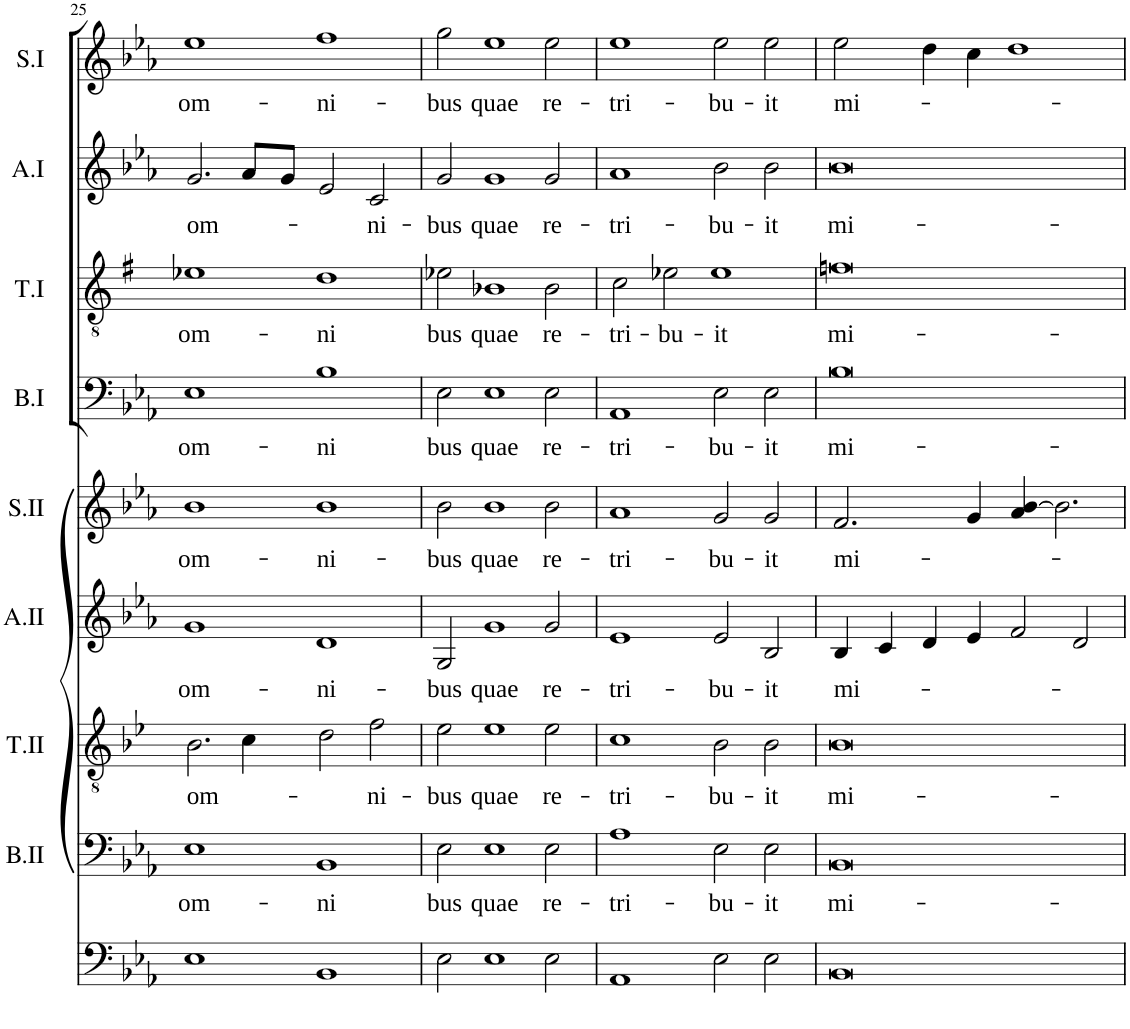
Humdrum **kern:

**kern	**kern	**text	**kern	**text	**kern	**text	**kern	**text	**kern	**text	**kern	**text	**kern	**text	**kern	**text
*part9	*part8	*part8	*part7	*part7	*part6	*part6	*part5	*part5	*part4	*part4	*part3	*part3	*part2	*part2	*part1	*part1
*staff9	*staff8	*staff8	*staff7	*staff7	*staff6	*staff6	*staff5	*staff5	*staff4	*staff4	*staff3	*staff3	*staff2	*staff2	*staff1	*staff1
*I"Violoncello	*I"Bass II	*	*I"Tenor II	*	*I"Alto II	*	*I"Soprano II	*	*I"Bass I	*	*I"Tenor.I	*	*I"Alto I	*	*I"Soprano I	*
*	*I'B.II	*	*I'T.II	*	*I'A.II	*	*I'S.II	*	*I'B.I	*	*I'T.I	*	*I'A.I	*	*I'S.I	*
!!LO:PB:g=z
*clefF4	*clefF4	*	*clefGv2	*	*clefG2	*	*clefG2	*	*clefF4	*	*clefGv2	*	*clefG2	*	*clefG2	*
*k[b-e-a-]	*k[b-e-a-]	*	*k[b-e-]	*	*k[b-e-a-]	*	*k[b-e-a-]	*	*k[b-e-a-]	*	*k[f#]	*	*k[b-e-a-]	*	*k[b-e-a-]	*
*M4/2	*M4/2	*	*M4/2	*	*M4/2	*	*M4/2	*	*M4/2	*	*M4/2	*	*M4/2	*	*M4/2	*
=25	=25	=25	=25	=25	=25	=25	=25	=25	=25	=25	=25	=25	=25	=25	=25	=25
!	!	!LO:LY:b	!	!LO:LY:b	!	!LO:LY:b	!	!LO:LY:b	!	!LO:LY:b	!	!LO:LY:b	!	!LO:LY:b	!	!LO:LY:b
1E-	1E-	om-	2.B-\	om-	1g	om-	1b-	om-	1E-	om-	1e-X	om-	2.g/	om-	1ee-	om-
.	.	.	4c\	.	.	.	.	.	.	.	.	.	8a-/L	.	.	.
.	.	.	.	.	.	.	.	.	.	.	.	.	8g/J	.	.	.
!	!	!LO:LY:b	!	!	!	!LO:LY:b	!	!LO:LY:b	!	!LO:LY:b	!	!LO:LY:b	!	!	!	!LO:LY:b
1BB-	1BB-	-ni	2d\	.	1d	-ni-	1b-	-ni-	1B-	-ni	1d	-ni	2e-/	.	1ff	-ni-
!	!	!	!	!LO:LY:b	!	!	!	!	!	!	!	!	!	!LO:LY:b	!	!
.	.	.	2f\	-ni-	.	.	.	.	.	.	.	.	2c/	-ni-	.	.
=26	=26	=26	=26	=26	=26	=26	=26	=26	=26	=26	=26	=26	=26	=26	=26	=26
!	!	!LO:LY:b	!	!LO:LY:b	!	!LO:LY:b	!	!LO:LY:b	!	!LO:LY:b	!	!LO:LY:b	!	!LO:LY:b	!	!LO:LY:b
2E-\	2E-\	bus	2e-\	-bus	2G/	-bus	2b-\	-bus	2E-\	bus	2e-X\	bus	2g/	-bus	2gg\	-bus
!	!	!LO:LY:b	!	!LO:LY:b	!	!LO:LY:b	!	!LO:LY:b	!	!LO:LY:b	!	!LO:LY:b	!	!LO:LY:b	!	!LO:LY:b
1E-	1E-	quae	1e-	quae	1g	quae	1b-	quae	1E-	quae	1B-X	quae	1g	quae	1ee-	quae
!	!	!LO:LY:b	!	!LO:LY:b	!	!LO:LY:b	!	!LO:LY:b	!	!LO:LY:b	!	!LO:LY:b	!	!LO:LY:b	!	!LO:LY:b
2E-\	2E-\	re-	2e-\	re-	2g/	re-	2b-\	re-	2E-\	re-	2B-\	re-	2g/	re-	2ee-\	re-
=27	=27	=27	=27	=27	=27	=27	=27	=27	=27	=27	=27	=27	=27	=27	=27	=27
!	!	!LO:LY:b	!	!LO:LY:b	!	!LO:LY:b	!	!LO:LY:b	!	!LO:LY:b	!	!LO:LY:b	!	!LO:LY:b	!	!LO:LY:b
1AA-	1A-	-tri-	1c	-tri-	1e-	-tri-	1a-	-tri-	1AA-	-tri-	2c\	-tri-	1a-	-tri-	1ee-	-tri-
!	!	!	!	!	!	!	!	!	!	!	!	!LO:LY:b	!	!	!	!
.	.	.	.	.	.	.	.	.	.	.	2e-X\	-bu-	.	.	.	.
!	!	!LO:LY:b	!	!LO:LY:b	!	!LO:LY:b	!	!LO:LY:b	!	!LO:LY:b	!	!LO:LY:b	!	!LO:LY:b	!	!LO:LY:b
2E-\	2E-\	-bu-	2B-\	-bu-	2e-/	-bu-	2g/	-bu-	2E-\	-bu-	1e-	-it	2b-\	-bu-	2ee-\	-bu-
!	!	!LO:LY:b	!	!LO:LY:b	!	!LO:LY:b	!	!LO:LY:b	!	!LO:LY:b	!	!	!	!LO:LY:b	!	!LO:LY:b
2E-\	2E-\	-it	2B-\	-it	2B-/	-it	2g/	-it	2E-\	-it	.	.	2b-\	-it	2ee-\	-it
=28	=28	=28	=28	=28	=28	=28	=28	=28	=28	=28	=28	=28	=28	=28	=28	=28
!	!	!LO:LY:b	!	!LO:LY:b	!	!LO:LY:b	!	!LO:LY:b	!	!LO:LY:b	!	!LO:LY:b	!	!LO:LY:b	!	!LO:LY:b
0BB-	0BB-	mi-	0B-	mi-	4B-/	mi-	2.f/	mi-	0B-	mi-	0fn	mi-	0b-	mi-	2ee-\	mi-
.	.	.	.	.	4c/	.	.	.	.	.	.	.	.	.	.	.
.	.	.	.	.	4d/	.	.	.	.	.	.	.	.	.	4dd\	.
.	.	.	.	.	4e-/	.	4g/	.	.	.	.	.	.	.	4cc\	.
.	.	.	.	.	2f/	.	4a-/ [4b-/	.	.	.	.	.	.	.	1dd	.
.	.	.	.	.	.	.	2.b-\]	.	.	.	.	.	.	.	.	.
.	.	.	.	.	2d/	.	.	.	.	.	.	.	.	.	.	.
=	=	=	=	=	=	=	=	=	=	=	=	=	=	=	=	=
*-	*-	*-	*-	*-	*-	*-	*-	*-	*-	*-	*-	*-	*-	*-	*-	*-
